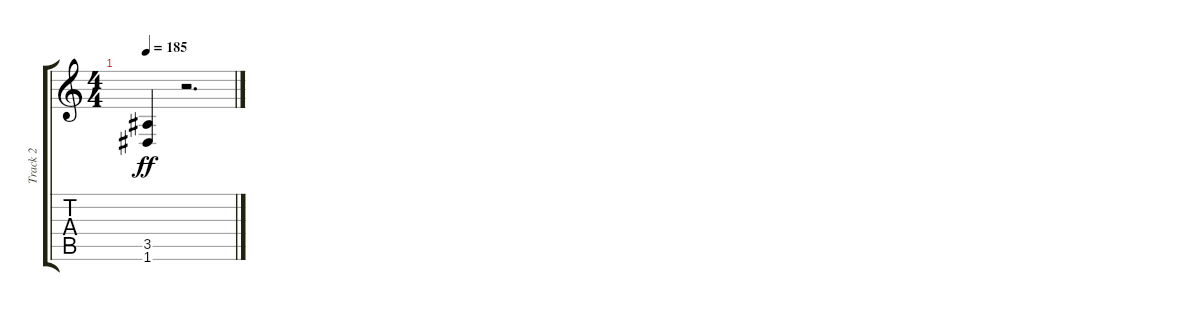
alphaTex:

\track ("Track 2" "Track 2") {instrument distortionguitar}
\staff {score tabs}
\tuning (D4 A3 F3 C3 G2 D2) {hide}
\ts (4 4)
\tempo 185
\clef g2
\ks c
(3.5 1.6).4{dy ff} r.2{d}
